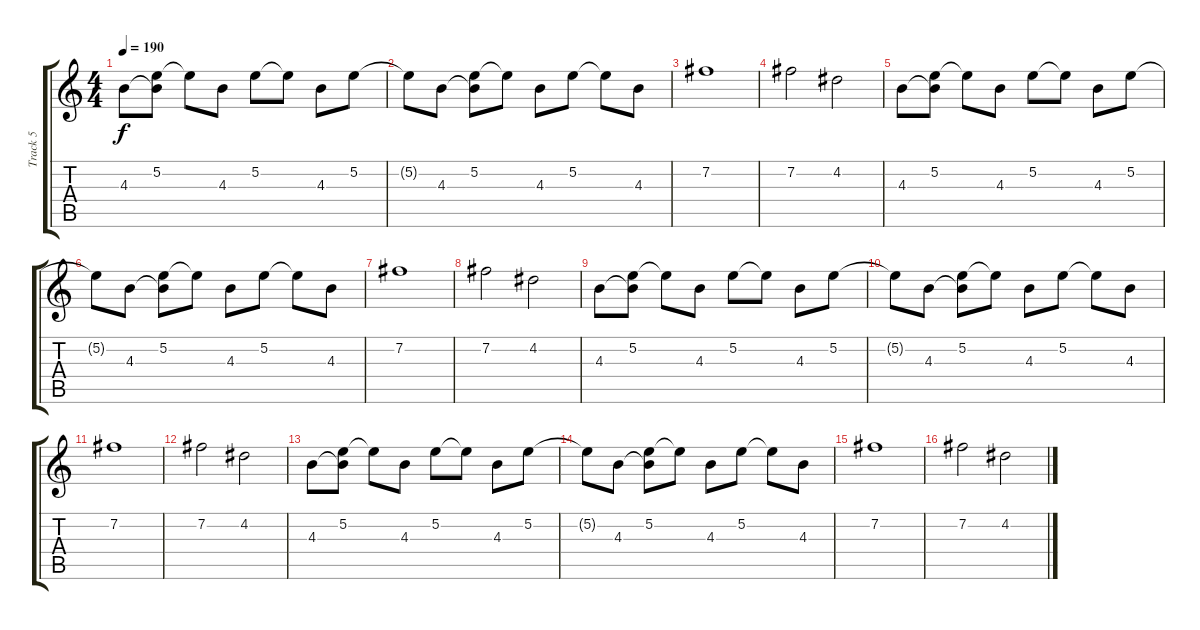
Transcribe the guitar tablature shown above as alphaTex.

\track ("Track 5" "Track 5") {instrument distortionguitar}
\staff {score tabs}
\tuning (E4 B3 G3 D3 A2 E2) {hide}
\ts (4 4)
\tempo 190
\clef g2
\ks c
4.3.8{dy f} (5.2 4.3{t}).8 5.2{t}.8 4.3.8 5.2.8 5.2{t}.8 4.3.8 5.2.8 |
5.2{t}.8 4.3.8 (5.2 4.3{t}).8 5.2{t}.8 4.3.8 5.2.8 5.2{t}.8 4.3.8 |
7.2.1 |
7.2.2 4.2.2 |
4.3.8 (5.2 4.3{t}).8 5.2{t}.8 4.3.8 5.2.8 5.2{t}.8 4.3.8 5.2.8 |
5.2{t}.8 4.3.8 (5.2 4.3{t}).8 5.2{t}.8 4.3.8 5.2.8 5.2{t}.8 4.3.8 |
7.2.1 |
7.2.2 4.2.2 |
4.3.8 (5.2 4.3{t}).8 5.2{t}.8 4.3.8 5.2.8 5.2{t}.8 4.3.8 5.2.8 |
5.2{t}.8 4.3.8 (5.2 4.3{t}).8 5.2{t}.8 4.3.8 5.2.8 5.2{t}.8 4.3.8 |
7.2.1 |
7.2.2 4.2.2 |
4.3.8 (5.2 4.3{t}).8 5.2{t}.8 4.3.8 5.2.8 5.2{t}.8 4.3.8 5.2.8 |
5.2{t}.8 4.3.8 (5.2 4.3{t}).8 5.2{t}.8 4.3.8 5.2.8 5.2{t}.8 4.3.8 |
7.2.1 |
7.2.2 4.2.2
